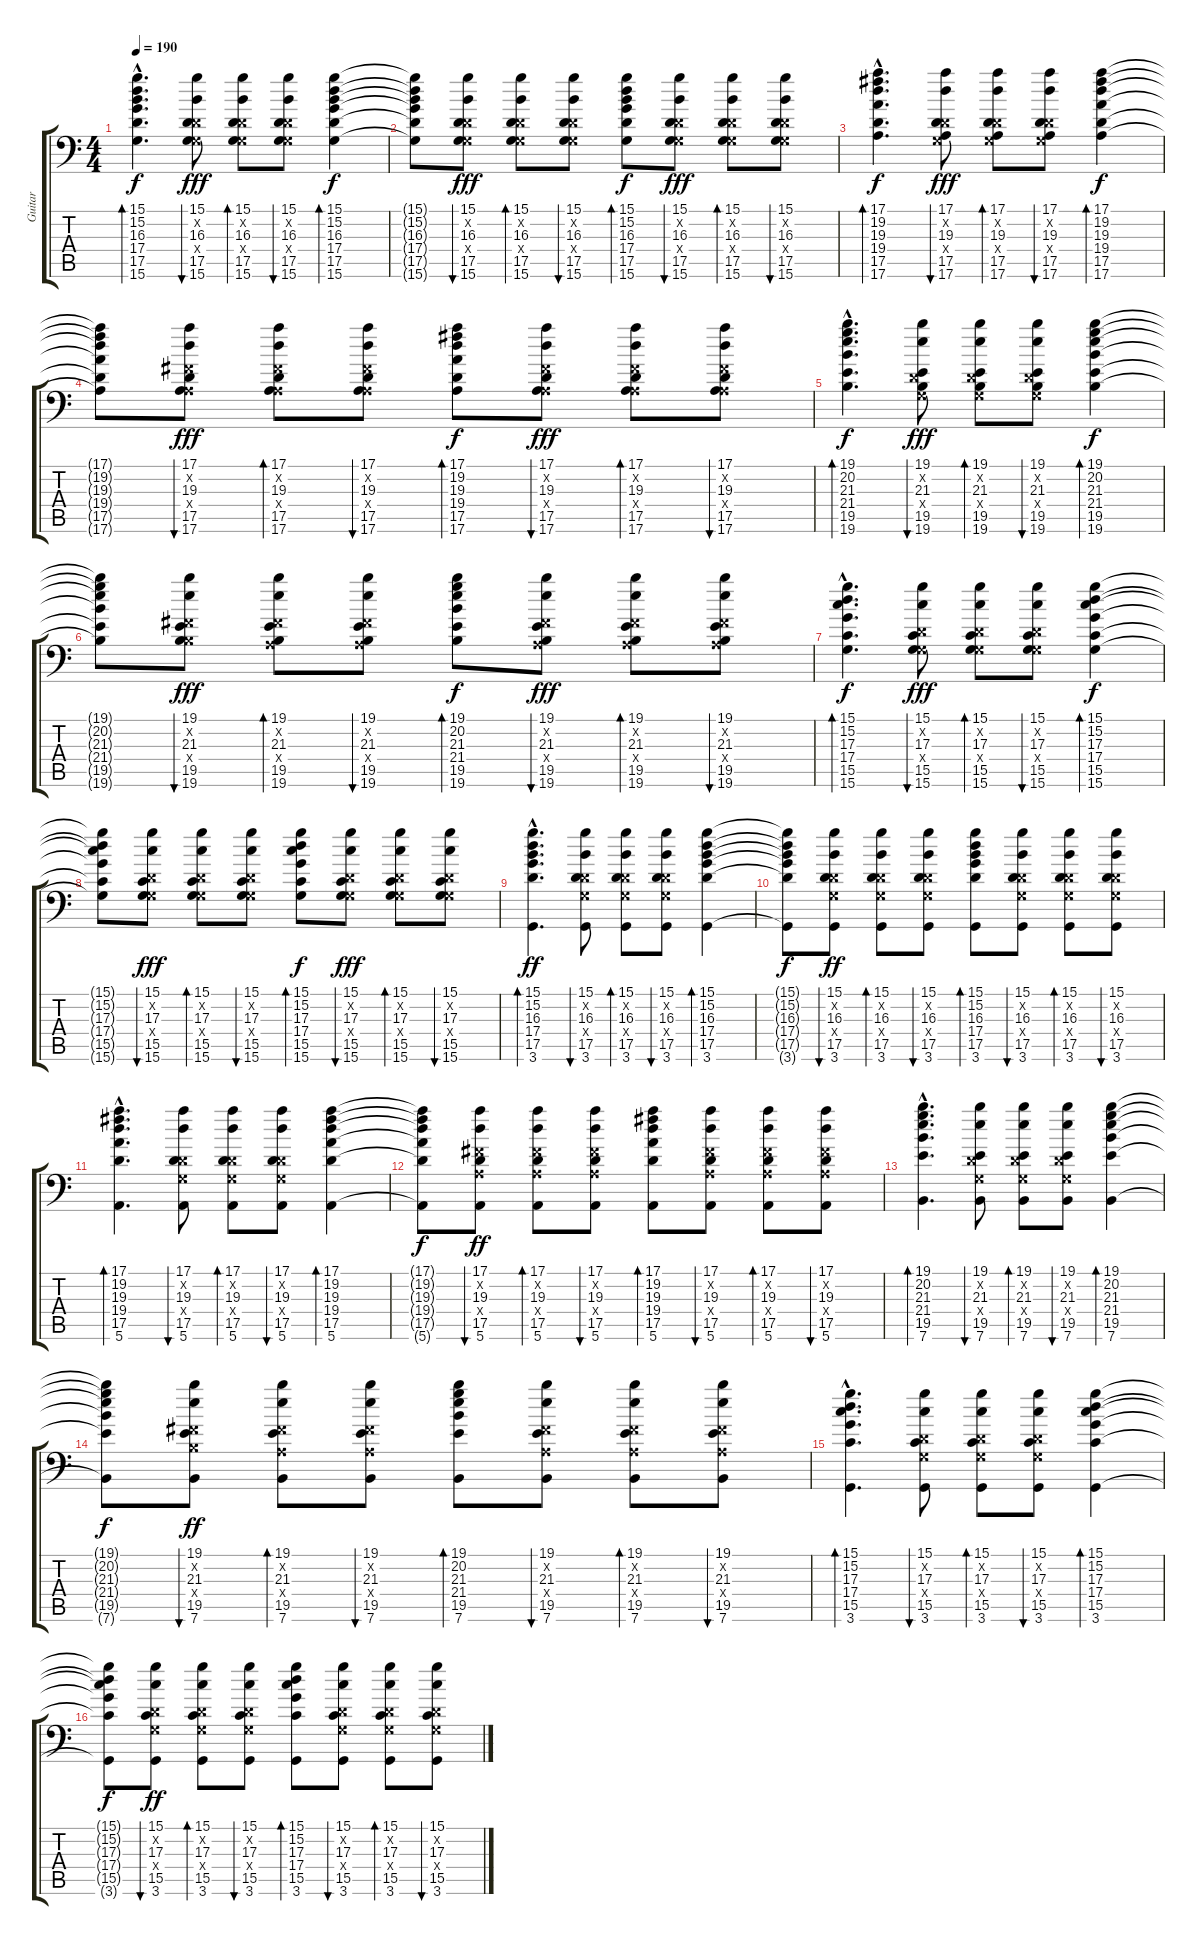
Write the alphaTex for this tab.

\track ("Guitar" "Guitar") {instrument acousticguitarsteel}
\staff {score tabs}
\tuning (E3 B2 G2 D2 A1 E1) {hide}
\ts (4 4)
\tempo 190
\clef f4
\ks c
(15.1{hac} 15.2{hac} 16.3{hac} 17.4{hac} 17.5{hac} 15.6{hac}).4{d bd 60 dy f instrument acousticguitarsteel} (15.1 3.2{x} 16.3 5.4{x} 17.5 15.6).8{bu 60 dy fff} (15.1 3.2{x} 16.3 5.4{x} 17.5 15.6).8{bd 60} (15.1 3.2{x} 16.3 5.4{x} 17.5 15.6).8{bu 60} (15.1 15.2 16.3 17.4 17.5 15.6).4{bd 60 dy f} |
(15.1{t} 15.2{t} 16.3{t} 17.4{t} 17.5{t} 15.6{t}).8 (15.1 3.2{x} 16.3 5.4{x} 17.5 15.6).8{bu 60 dy fff} (15.1 3.2{x} 16.3 5.4{x} 17.5 15.6).8{bd 60} (15.1 3.2{x} 16.3 5.4{x} 17.5 15.6).8{bu 60} (15.1 15.2 16.3 17.4 17.5 15.6).8{bd 60 dy f} (15.1 3.2{x} 16.3 5.4{x} 17.5 15.6).8{bu 60 dy fff} (15.1 3.2{x} 16.3 5.4{x} 17.5 15.6).8{bd 60} (15.1 3.2{x} 16.3 5.4{x} 17.5 15.6).8{bu 60} |
(17.1{hac} 19.2{hac} 19.3{hac} 19.4{hac} 17.5{hac} 17.6{hac}).4{d bd 60 dy f} (17.1 3.2{x} 19.3 5.4{x} 17.5 17.6).8{bu 60 dy fff} (17.1 3.2{x} 19.3 5.4{x} 17.5 17.6).8{bd 60} (17.1 3.2{x} 19.3 5.4{x} 17.5 17.6).8{bu 60} (17.1 19.2 19.3 19.4 17.5 17.6).4{bd 60 dy f} |
(17.1{t} 19.2{t} 19.3{t} 19.4{t} 17.5{t} 17.6{t}).8 (17.1 7.2{x} 19.3 7.4{x} 17.5 17.6).8{bu 60 dy fff} (17.1 7.2{x} 19.3 7.4{x} 17.5 17.6).8{bd 60} (17.1 7.2{x} 19.3 7.4{x} 17.5 17.6).8{bu 60} (17.1 19.2 19.3 19.4 17.5 17.6).8{bd 60 dy f} (17.1 7.2{x} 19.3 7.4{x} 17.5 17.6).8{bu 60 dy fff} (17.1 7.2{x} 19.3 7.4{x} 17.5 17.6).8{bd 60} (17.1 7.2{x} 19.3 7.4{x} 17.5 17.6).8{bu 60} |
(19.1{hac} 20.2{hac} 21.3{hac} 21.4{hac} 19.5{hac} 19.6{hac}).4{d bd 60 dy f} (19.1 3.2{x} 21.3 5.4{x} 19.5 19.6).8{bu 60 dy fff} (19.1 3.2{x} 21.3 5.4{x} 19.5 19.6).8{bd 60} (19.1 3.2{x} 21.3 5.4{x} 19.5 19.6).8{bu 60} (19.1 20.2 21.3 21.4 19.5 19.6).4{bd 60 dy f} |
(19.1{t} 20.2{t} 21.3{t} 21.4{t} 19.5{t} 19.6{t}).8 (19.1 7.2{x} 21.3 9.4{x} 19.5 19.6).8{bu 60 dy fff} (19.1 7.2{x} 21.3 7.4{x} 19.5 19.6).8{bd 60} (19.1 7.2{x} 21.3 7.4{x} 19.5 19.6).8{bu 60} (19.1 20.2 21.3 21.4 19.5 19.6).8{bd 60 dy f} (19.1 7.2{x} 21.3 7.4{x} 19.5 19.6).8{bu 60 dy fff} (19.1 7.2{x} 21.3 7.4{x} 19.5 19.6).8{bd 60} (19.1 7.2{x} 21.3 7.4{x} 19.5 19.6).8{bu 60} |
(15.1{hac} 15.2{hac} 17.3{hac} 17.4{hac} 15.5{hac} 15.6{hac}).4{d bd 60 dy f} (15.1 3.2{x} 17.3 5.4{x} 15.5 15.6).8{bu 60 dy fff} (15.1 3.2{x} 17.3 5.4{x} 15.5 15.6).8{bd 60} (15.1 3.2{x} 17.3 5.4{x} 15.5 15.6).8{bu 60} (15.1 15.2 17.3 17.4 15.5 15.6).4{bd 60 dy f} |
(15.1{t} 15.2{t} 17.3{t} 17.4{t} 15.5{t} 15.6{t}).8 (15.1 3.2{x} 17.3 5.4{x} 15.5 15.6).8{bu 60 dy fff} (15.1 3.2{x} 17.3 5.4{x} 15.5 15.6).8{bd 60} (15.1 3.2{x} 17.3 5.4{x} 15.5 15.6).8{bu 60} (15.1 15.2 17.3 17.4 15.5 15.6).8{bd 60 dy f} (15.1 3.2{x} 17.3 5.4{x} 15.5 15.6).8{bu 60 dy fff} (15.1 3.2{x} 17.3 5.4{x} 15.5 15.6).8{bd 60} (15.1 3.2{x} 17.3 5.4{x} 15.5 15.6).8{bu 60} |
(15.1{hac} 15.2{hac} 16.3{hac} 17.4{hac} 17.5{hac} 3.6{hac}).4{d bd 60 dy ff} (15.1 3.2{x} 16.3 5.4{x} 17.5 3.6).8{bu 60} (15.1 3.2{x} 16.3 5.4{x} 17.5 3.6).8{bd 60} (15.1 3.2{x} 16.3 5.4{x} 17.5 3.6).8{bu 60} (15.1 15.2 16.3 17.4 17.5 3.6).4{bd 60} |
(15.1{t} 15.2{t} 16.3{t} 17.4{t} 17.5{t} 3.6{t}).8{dy f} (15.1 3.2{x} 16.3 5.4{x} 17.5 3.6).8{bu 60 dy ff} (15.1 3.2{x} 16.3 5.4{x} 17.5 3.6).8{bd 60} (15.1 3.2{x} 16.3 5.4{x} 17.5 3.6).8{bu 60} (15.1 15.2 16.3 17.4 17.5 3.6).8{bd 60} (15.1 3.2{x} 16.3 5.4{x} 17.5 3.6).8{bu 60} (15.1 3.2{x} 16.3 5.4{x} 17.5 3.6).8{bd 60} (15.1 3.2{x} 16.3 5.4{x} 17.5 3.6).8{bu 60} |
(17.1{hac} 19.2{hac} 19.3{hac} 19.4{hac} 17.5{hac} 5.6{hac}).4{d bd 60} (17.1 3.2{x} 19.3 5.4{x} 17.5 5.6).8{bu 60} (17.1 3.2{x} 19.3 5.4{x} 17.5 5.6).8{bd 60} (17.1 3.2{x} 19.3 5.4{x} 17.5 5.6).8{bu 60} (17.1 19.2 19.3 19.4 17.5 5.6).4{bd 60} |
(17.1{t} 19.2{t} 19.3{t} 19.4{t} 17.5{t} 5.6{t}).8{dy f} (17.1 7.2{x} 19.3 7.4{x} 17.5 5.6).8{bu 60 dy ff} (17.1 7.2{x} 19.3 7.4{x} 17.5 5.6).8{bd 60} (17.1 7.2{x} 19.3 7.4{x} 17.5 5.6).8{bu 60} (17.1 19.2 19.3 19.4 17.5 5.6).8{bd 60} (17.1 7.2{x} 19.3 7.4{x} 17.5 5.6).8{bu 60} (17.1 7.2{x} 19.3 7.4{x} 17.5 5.6).8{bd 60} (17.1 7.2{x} 19.3 7.4{x} 17.5 5.6).8{bu 60} |
(19.1{hac} 20.2{hac} 21.3{hac} 21.4{hac} 19.5{hac} 7.6{hac}).4{d bd 60} (19.1 3.2{x} 21.3 5.4{x} 19.5 7.6).8{bu 60} (19.1 3.2{x} 21.3 5.4{x} 19.5 7.6).8{bd 60} (19.1 3.2{x} 21.3 5.4{x} 19.5 7.6).8{bu 60} (19.1 20.2 21.3 21.4 19.5 7.6).4{bd 60} |
(19.1{t} 20.2{t} 21.3{t} 21.4{t} 19.5{t} 7.6{t}).8{dy f} (19.1 7.2{x} 21.3 9.4{x} 19.5 7.6).8{bu 60 dy ff} (19.1 7.2{x} 21.3 7.4{x} 19.5 7.6).8{bd 60} (19.1 7.2{x} 21.3 7.4{x} 19.5 7.6).8{bu 60} (19.1 20.2 21.3 21.4 19.5 7.6).8{bd 60} (19.1 7.2{x} 21.3 7.4{x} 19.5 7.6).8{bu 60} (19.1 7.2{x} 21.3 7.4{x} 19.5 7.6).8{bd 60} (19.1 7.2{x} 21.3 7.4{x} 19.5 7.6).8{bu 60} |
(15.1{hac} 15.2{hac} 17.3{hac} 17.4{hac} 15.5{hac} 3.6{hac}).4{d bd 60} (15.1 3.2{x} 17.3 5.4{x} 15.5 3.6).8{bu 60} (15.1 3.2{x} 17.3 5.4{x} 15.5 3.6).8{bd 60} (15.1 3.2{x} 17.3 5.4{x} 15.5 3.6).8{bu 60} (15.1 15.2 17.3 17.4 15.5 3.6).4{bd 60} |
(15.1{t} 15.2{t} 17.3{t} 17.4{t} 15.5{t} 3.6{t}).8{dy f} (15.1 3.2{x} 17.3 5.4{x} 15.5 3.6).8{bu 60 dy ff} (15.1 3.2{x} 17.3 5.4{x} 15.5 3.6).8{bd 60} (15.1 3.2{x} 17.3 5.4{x} 15.5 3.6).8{bu 60} (15.1 15.2 17.3 17.4 15.5 3.6).8{bd 60} (15.1 3.2{x} 17.3 5.4{x} 15.5 3.6).8{bu 60} (15.1 3.2{x} 17.3 5.4{x} 15.5 3.6).8{bd 60} (15.1 3.2{x} 17.3 5.4{x} 15.5 3.6).8{bu 60}
